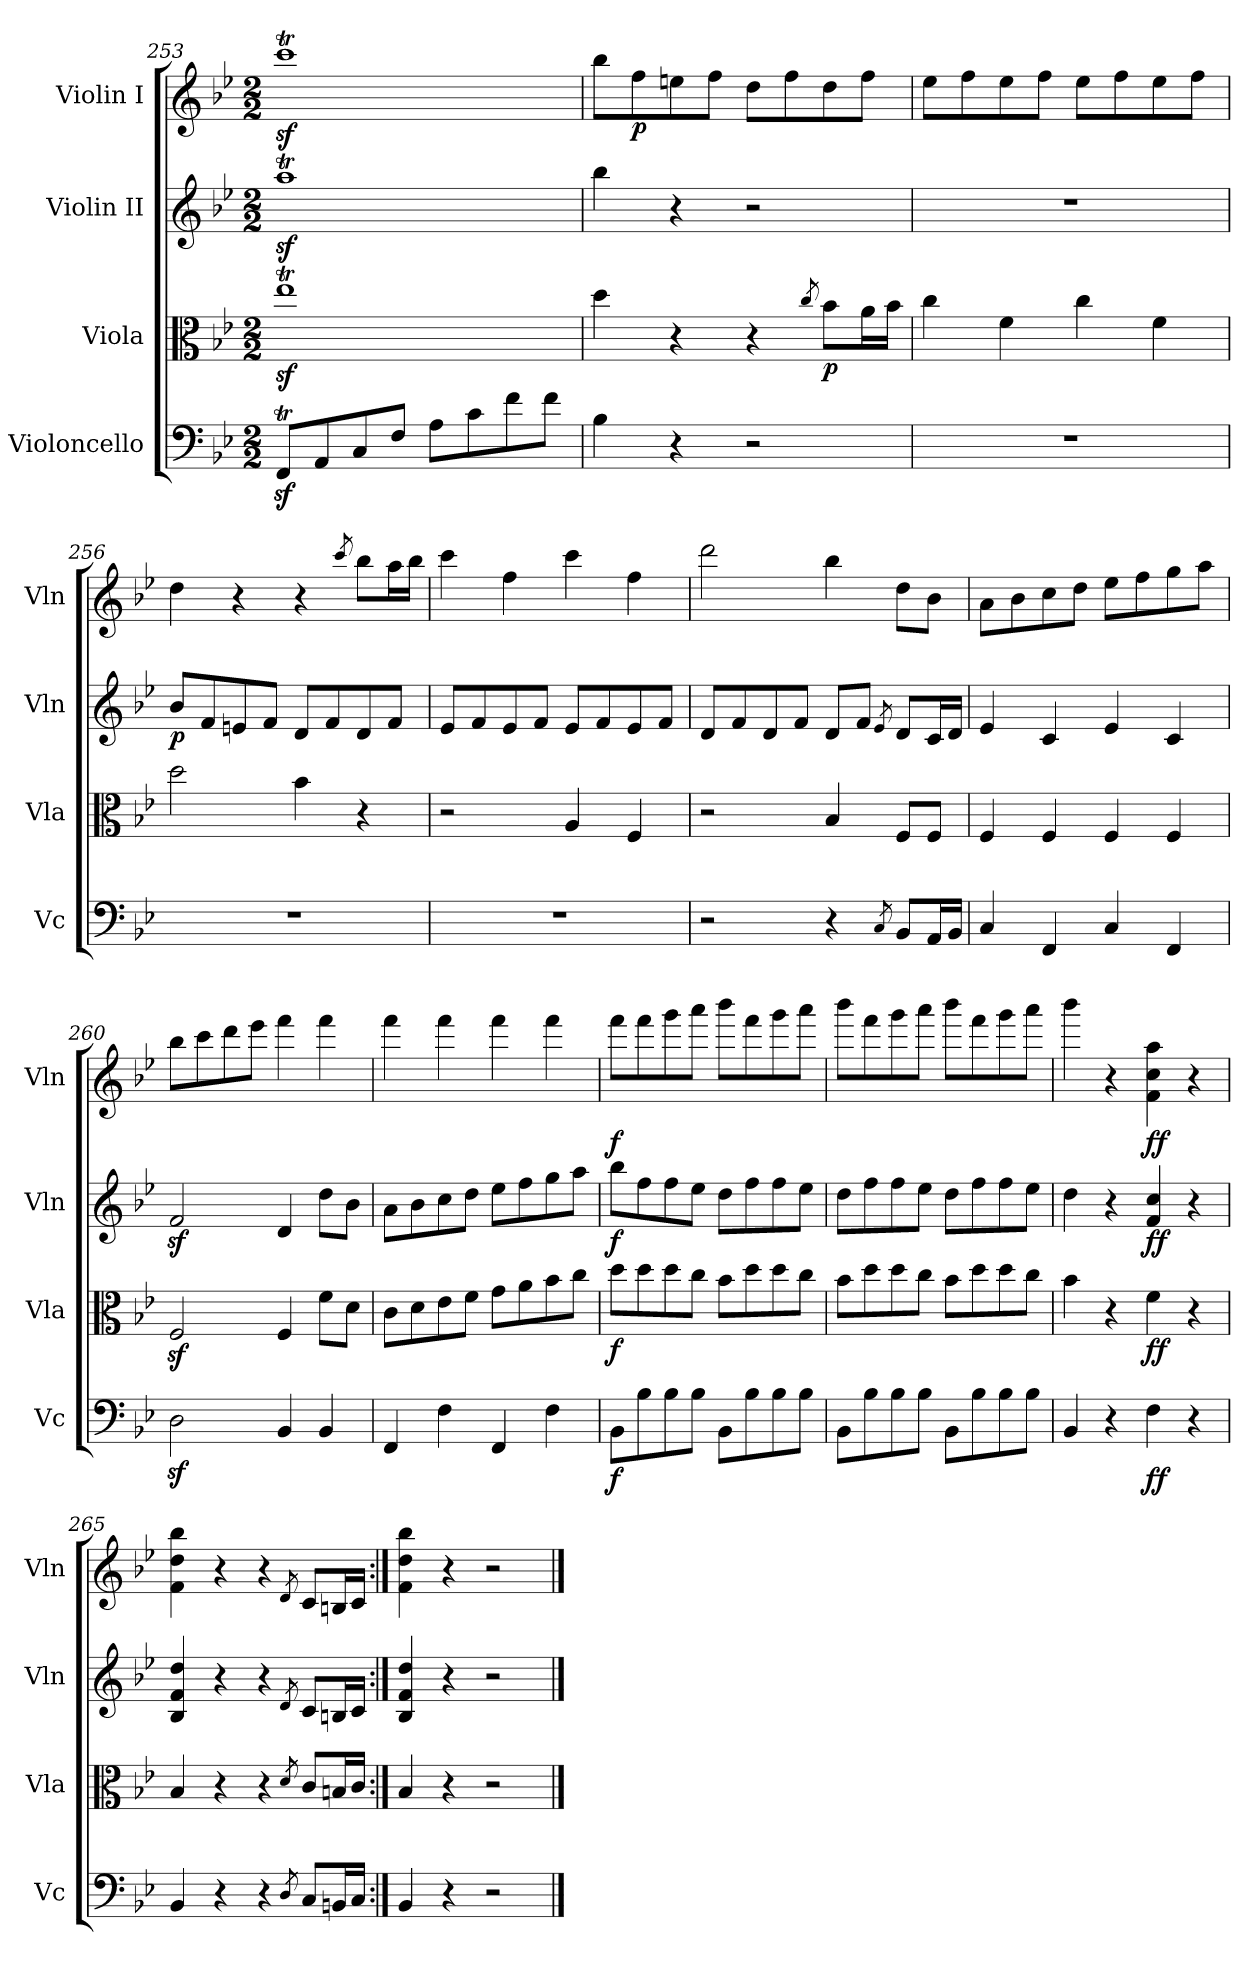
**kern	**dynam	**kern	**dynam	**kern	**dynam	**kern	**dynam
*part4	*part4	*part3	*part3	*part2	*part2	*part1	*part1
*staff4	*staff4	*staff3	*staff3	*staff2	*staff2	*staff1	*staff1
*I"Violoncello	*	*I"Viola	*	*I"Violin II	*	*I"Violin I	*
*I'Vc	*	*I'Vla	*	*I'Vln	*	*I'Vln	*
*clefF4	*	*clefC3	*	*clefG2	*	*clefG2	*
*k[b-e-]	*	*k[b-e-]	*	*k[b-e-]	*	*k[b-e-]	*
*B-:	*	*B-:	*	*B-:	*	*B-:	*
*M2/2	*	*M2/2	*	*M2/2	*	*M2/2	*
=253	=253	=253	=253	=253	=253	=253	=253
8FFz<T/L	.	1ee-z>T	.	1aaz<t	.	1cccz<T	.
8AA/	.	.	.	.	.	.	.
8C/	.	.	.	.	.	.	.
8F/J	.	.	.	.	.	.	.
8A\L	.	.	.	.	.	.	.
8c\	.	.	.	.	.	.	.
8f\	.	.	.	.	.	.	.
8fTTT\J	.	.	.	.	.	.	.
=254	=254	=254	=254	=254	=254	=254	=254
4B-\	.	4dd\	.	4bb-\	.	8bb-\L	.
!	!	!	!	!	!	!	!LO:DY:b
.	.	.	.	.	.	8ff\	p
4r	.	4r	.	4r	.	8een\	.
.	.	.	.	.	.	8ff\J	.
2r	.	4r	.	2r	.	8dd\L	.
.	.	.	.	.	.	8ff\	.
.	.	8qcc/	.	.	.	.	.
!	!	!	!LO:DY:b	!	!	!	!
.	.	8b-\L	p	.	.	8dd\	.
.	.	16a\L	.	.	.	8ff\J	.
.	.	16b-\JJ	.	.	.	.	.
=255	=255	=255	=255	=255	=255	=255	=255
1r	.	4cc\	.	1r	.	8ee-\L	.
.	.	.	.	.	.	8ff\	.
.	.	4f\	.	.	.	8ee-\	.
.	.	.	.	.	.	8ff\J	.
.	.	4cc\	.	.	.	8ee-\L	.
.	.	.	.	.	.	8ff\	.
.	.	4f\	.	.	.	8ee-\	.
.	.	.	.	.	.	8ff\J	.
=256	=256	=256	=256	=256	=256	=256	=256
!	!	!	!	!	!LO:DY:b	!	!
1r	.	2dd\	.	8b-/L	p	4dd\	.
.	.	.	.	8f/	.	.	.
.	.	.	.	8en/	.	4r	.
.	.	.	.	8f/J	.	.	.
.	.	4b-\	.	8d/L	.	4r	.
.	.	.	.	8f/	.	.	.
.	.	.	.	.	.	8qccc/	.
.	.	4r	.	8d/	.	8bb-\L	.
.	.	.	.	8f/J	.	16aa\L	.
.	.	.	.	.	.	16bb-\JJ	.
=257	=257	=257	=257	=257	=257	=257	=257
1r	.	2r	.	8e-/L	.	4ccc\	.
.	.	.	.	8f/	.	.	.
.	.	.	.	8e-/	.	4ff\	.
.	.	.	.	8f/J	.	.	.
.	.	4A/	.	8e-/L	.	4ccc\	.
.	.	.	.	8f/	.	.	.
.	.	4F/	.	8e-/	.	4ff\	.
.	.	.	.	8f/J	.	.	.
=258	=258	=258	=258	=258	=258	=258	=258
2r	.	2r	.	8d/L	.	2ddd\	.
.	.	.	.	8f/	.	.	.
.	.	.	.	8d/	.	.	.
.	.	.	.	8f/J	.	.	.
4r	.	4B-/	.	8d/L	.	4bb-\	.
.	.	.	.	8f/J	.	.	.
8qC/	.	.	.	8qe-/	.	.	.
8BB-/L	.	8F/L	.	8d/L	.	8dd\L	.
16AA/L	.	8F/J	.	16c/L	.	8b-\J	.
16BB-/JJ	.	.	.	16d/JJ	.	.	.
=259	=259	=259	=259	=259	=259	=259	=259
4C/	.	4F/	.	4e-/	.	8a\L	.
.	.	.	.	.	.	8b-\	.
4FF/	.	4F/	.	4c/	.	8cc\	.
.	.	.	.	.	.	8dd\J	.
4C/	.	4F/	.	4e-/	.	8ee-\L	.
.	.	.	.	.	.	8ff\	.
4FF/	.	4F/	.	4c/	.	8gg\	.
.	.	.	.	.	.	8aa\J	.
=260	=260	=260	=260	=260	=260	=260	=260
2Dz<\	.	2Fz</	.	2fz</	.	8bb-\L	.
.	.	.	.	.	.	8ccc\	.
.	.	.	.	.	.	8ddd\	.
.	.	.	.	.	.	8eee-\J	.
4BB-/	.	4F/	.	4d/	.	4fff\	.
4BB-/	.	8f\L	.	8dd\L	.	4fff\	.
.	.	8d\J	.	8b-\J	.	.	.
=261	=261	=261	=261	=261	=261	=261	=261
4FF/	.	8c\L	.	8a\L	.	4fff\	.
.	.	8d\	.	8b-\	.	.	.
4F\	.	8e-\	.	8cc\	.	4fff\	.
.	.	8f\J	.	8dd\J	.	.	.
4FF/	.	8g\L	.	8ee-\L	.	4fff\	.
.	.	8a\	.	8ff\	.	.	.
4F\	.	8b-\	.	8gg\	.	4fff\	.
.	.	8cc\J	.	8aa\J	.	.	.
=262	=262	=262	=262	=262	=262	=262	=262
!	!LO:DY:b	!	!LO:DY:b	!	!LO:DY:b	!	!LO:DY:b
8BB-\L	f	8dd\L	f	8bb-\L	f	8fff\L	f
8B-\	.	8dd\	.	8ff\	.	8fff\	.
8B-\	.	8dd\	.	8ff\	.	8ggg\	.
8B-\J	.	8cc\J	.	8ee-\J	.	8aaa\J	.
8BB-\L	.	8b-\L	.	8dd\L	.	8bbb-\L	.
8B-\	.	8dd\	.	8ff\	.	8fff\	.
8B-\	.	8dd\	.	8ff\	.	8ggg\	.
8B-\J	.	8cc\J	.	8ee-\J	.	8aaa\J	.
=263	=263	=263	=263	=263	=263	=263	=263
8BB-\L	.	8b-\L	.	8dd\L	.	8bbb-\L	.
8B-\	.	8dd\	.	8ff\	.	8fff\	.
8B-\	.	8dd\	.	8ff\	.	8ggg\	.
8B-\J	.	8cc\J	.	8ee-\J	.	8aaa\J	.
8BB-\L	.	8b-\L	.	8dd\L	.	8bbb-\L	.
8B-\	.	8dd\	.	8ff\	.	8fff\	.
8B-\	.	8dd\	.	8ff\	.	8ggg\	.
8B-\J	.	8cc\J	.	8ee-\J	.	8aaa\J	.
=264	=264	=264	=264	=264	=264	=264	=264
4BB-/	.	4b-\	.	4dd\	.	4bbb-\	.
4r	.	4r	.	4r	.	4r	.
!	!LO:DY:b	!	!LO:DY:b	!	!LO:DY:b	!	!LO:DY:b
4F\	ff	4f\	ff	4f/ 4cc/	ff	4f\ 4cc\ 4aa\	ff
4r	.	4r	.	4r	.	4r	.
=265	=265	=265	=265	=265	=265	=265	=265
4BB-/	.	4B-/	.	4B-/ 4f/ 4dd/	.	4f\ 4dd\ 4bb-\	.
4r	.	4r	.	4r	.	4r	.
4r	.	4r	.	4r	.	4r	.
8qD/	.	8qd/	.	8qd/	.	8qd/	.
8C/L	.	8c/L	.	8c/L	.	8c/L	.
16BBn/L	.	16Bn/L	.	16Bn/L	.	16Bn/L	.
16C/JJ	.	16c/JJ	.	16c/JJ	.	16c/JJ	.
=266:|!	=266:|!	=266:|!	=266:|!	=266:|!	=266:|!	=266:|!	=266:|!
4BB-/	.	4B-/	.	4B-/ 4f/ 4dd/	.	4f\ 4dd\ 4bb-\	.
4r	.	4r	.	4r	.	4r	.
2r	.	2r	.	2r	.	2r	.
==	==	==	==	==	==	==	==
*-	*-	*-	*-	*-	*-	*-	*-
